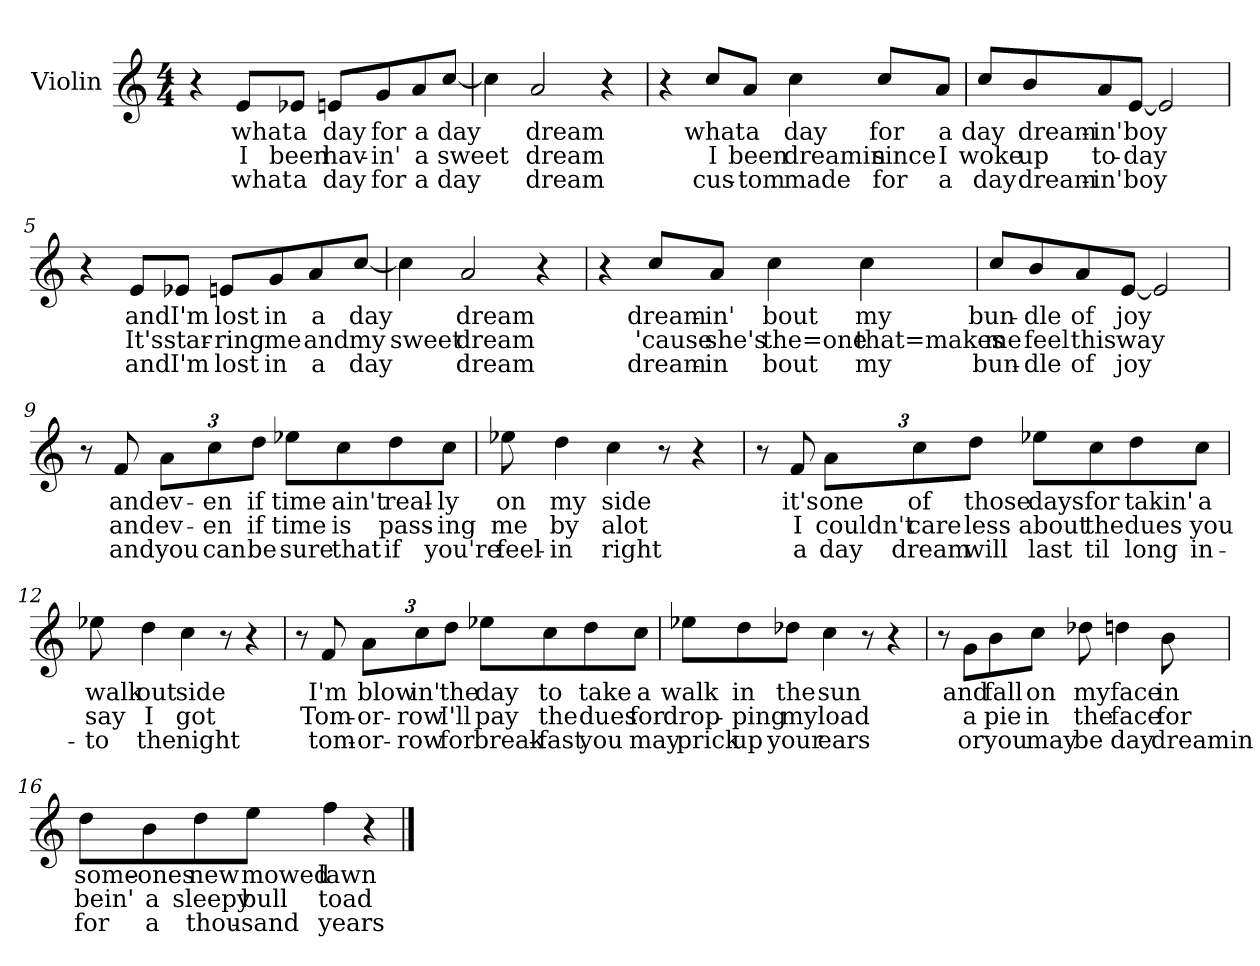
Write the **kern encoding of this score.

**kern	**text	**text	**text
*part1	*part1	*part1	*part1
*staff1	*staff1	*staff1	*staff1
*I"Violin	*	*	*
*I'Vln	*	*	*
*clefG2	*	*	*
*M4/4	*	*	*
=1	=1	=1	=1
4r	.	.	.
8e/L	what	I	what
8e-X/J	a	been	a
8en/L	day	hav-	day
8g/	for	-in'	for
8a/	a	a	a
[8cc/J	-day	sweet	day
=2	=2	=2	=2
4cc\]	.	.	.
2a/	dream	dream	dream
4r	.	.	.
=3	=3	=3	=3
4r	.	.	.
8cc/L	what	I	cus-
8a/J	a	been	-tom
4cc\	day	dreamin	made
8cc/L	for	since	for
8a/J	a	I	a
=4	=4	=4	=4
8cc/L	day	woke	day
8b/	dream-	up	dream-
8a/	-in'	to-	-in'
[8e/J	boy	-day	boy
2e/]	.	.	.
!!LO:LB:g=z
=5	=5	=5	=5
4r	.	.	.
8e/L	and	It's	and
8e-X/J	I'm	star-	I'm
8en/L	lost	-ring	lost
8g/	in	me	in
8a/	a	and	a
[8cc/J	day	my	day
=6	=6	=6	=6
4cc\]	.	sweet	.
2a/	dream	dream	dream
4r	.	.	.
=7	=7	=7	=7
4r	.	.	.
8cc/L	dream-	'cause	dream-
8a/J	-in'	she's	-in
4cc\	bout	the=one	bout
4cc\	my	that=makes	my
=8	=8	=8	=8
8cc/L	bun-	me	bun-
8b/	-dle	feel	-dle
8a/	of	this	of
[8e/J	joy	way	joy
2e/]	.	.	.
!!LO:LB:g=z
=9	=9	=9	=9
8r	.	.	.
8f/	and	and	and
*Xbrackettup	*	*	*
12a\L	ev-	ev-	you
12cc\	-en	-en	can
12dd\J	if	if	be
8ee-X\L	time	time	sure
8cc\	ain't	is	that
8dd\	real-	pass-	if
8cc\J	-ly	-ing	you're
=10	=10	=10	=10
8ee-X\	on	me	feel-
4dd\	my	by	-in
4cc\	side	alot	right
8r	.	.	.
4r	.	.	.
!!LO:LB:g=z
=11	=11	=11	=11
8r	.	.	.
8f/	it's	I	a
12a\L	one	couldn't	day
12cc\	of	care	dream
12dd\J	those	less	will
8ee-X\L	days	about	last
8cc\	for	the	til
8dd\	takin'	dues	long
8cc\J	a	you	in-
=12	=12	=12	=12
8ee-X\	walk	say	-to
4dd\	out	I	the
4cc\	side	got	night
8r	.	.	.
4r	.	.	.
!!LO:LB:g=z
=13	=13	=13	=13
8r	.	.	.
8f/	I'm	Tom-	tom-
12a\L	blow	-or-	-or-
12cc\	in'	-row	-row
12dd\J	the	I'll	for
8ee-X\L	day	pay	break-
8cc\	to	the	-fast
8dd\	take	dues	you
8cc\J	a	for	may
=14	=14	=14	=14
8ee-X\L	walk	drop-	prick
8dd\	in	-ping	up
8dd-X\J	the	my	your
4cc\	sun	load	ears
8r	.	.	.
4r	.	.	.
!!LO:LB:g=z
=15	=15	=15	=15
8r	.	.	.
8g\L	and	a	or
8b\	fall	pie	you
8cc\J	on	in	may
8dd-X\	my	the	be
4ddn\	face	face	day
8b\	in	for	dreamin
=16	=16	=16	=16
8dd\L	some-	bein'	for
8b\	-ones	a	a
8dd\	new	sleepy	thou-
8ee\J	mowed	bull	-sand
4ff\	lawn	toad	years
4r	.	.	.
==	==	==	==
*-	*-	*-	*-
